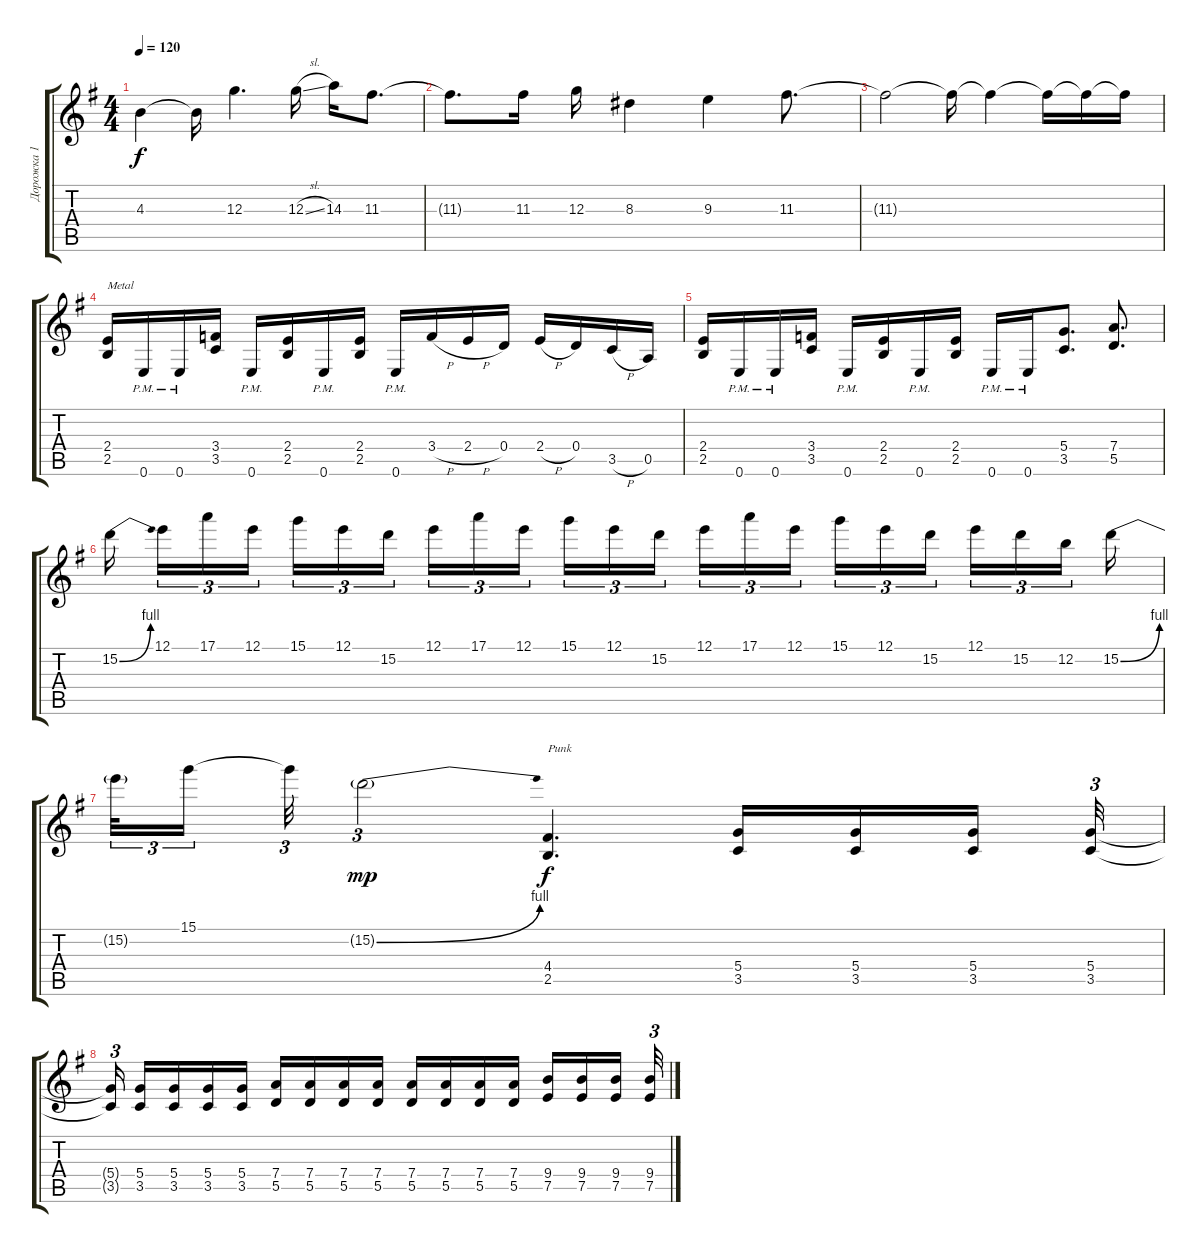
\track ("Дорожка 1" "Дорожка 1") {instrument overdrivenguitar}
\staff {score tabs}
\tuning (E4 B3 G3 D3 A2 E2) {hide}
\ts (4 4)
\tempo 120
\clef g2
\ks g
4.3{t}.4{dy f} 4.3{t}.16 12.3.4{d} 12.3{sl}.16 14.3.16 11.3.8{d} |
11.3{t}.8{d} 11.3.16 12.3.16 8.3.4 9.3.4 11.3.8{d} |
11.3{t}.2 11.3{t}.16 11.3{t}.4 11.3{t}.16 11.3{t}.16 11.3{t}.16 |
(2.4 2.5).16{txt "Metal"} 0.6{pm}.16 0.6{pm}.16 (3.4 3.5).16 0.6{pm}.16 (2.4 2.5).16 0.6{pm}.16 (2.4 2.5).16 0.6{pm}.16 3.4{h}.16 2.4{h}.16 0.4.16 2.4{h}.16 0.4.16 3.5{h}.16 0.5.16 |
(2.4 2.5).16 0.6{pm}.16 0.6{pm}.16 (3.4 3.5).16 0.6{pm}.16 (2.4 2.5).16 0.6{pm}.16 (2.4 2.5).16 0.6{pm}.16 0.6{pm}.16 (5.4 3.5).8{d} (7.4 5.5).8{d} |
15.2{be (bend 0 0 60 4)}.16{beam splitsecondary} 12.1.16{tu (3 2)} 17.1.16{tu (3 2)} 12.1.16{tu (3 2) beam splitsecondary} 15.1.16{tu (3 2)} 12.1.16{tu (3 2)} 15.2.16{tu (3 2) beam splitsecondary} 12.1.16{tu (3 2)} 17.1.16{tu (3 2)} 12.1.16{tu (3 2) beam splitsecondary} 15.1.16{tu (3 2)} 12.1.16{tu (3 2)} 15.2.16{tu (3 2) beam splitsecondary} 12.1.16{tu (3 2)} 17.1.16{tu (3 2)} 12.1.16{tu (3 2) beam splitsecondary} 15.1.16{tu (3 2)} 12.1.16{tu (3 2)} 15.2.16{tu (3 2) beam splitsecondary} 12.1.16{tu (3 2)} 15.2.16{tu (3 2)} 12.2.16{tu (3 2) beam splitsecondary} 15.2{be (bend 0 0 60 4)}.16 |
15.2{t}.32{tu (3 2)} 15.1.16{tu (3 2) beam splitsecondary} 15.1{t}.32{tu (3 2)} 15.2{be (bend 0 0 60 4) g}.2{tu (3 2) dy mp} (4.4 2.5).4{d txt "Punk" dy f} (5.4 3.5).16 (5.4 3.5).16 (5.4 3.5).16{beam splitsecondary} (5.4 3.5).32{tu (3 2)} |
(5.4{t} 3.5{t}).16{tu (3 2) beam splitsecondary} (5.4 3.5).16 (5.4 3.5).16 (5.4 3.5).16 (5.4 3.5).16 (7.4 5.5).16 (7.4 5.5).16 (7.4 5.5).16 (7.4 5.5).16 (7.4 5.5).16 (7.4 5.5).16 (7.4 5.5).16 (7.4 5.5).16 (9.4 7.5).16 (9.4 7.5).16 (9.4 7.5).16{beam splitsecondary} (9.4 7.5).32{tu (3 2)}
